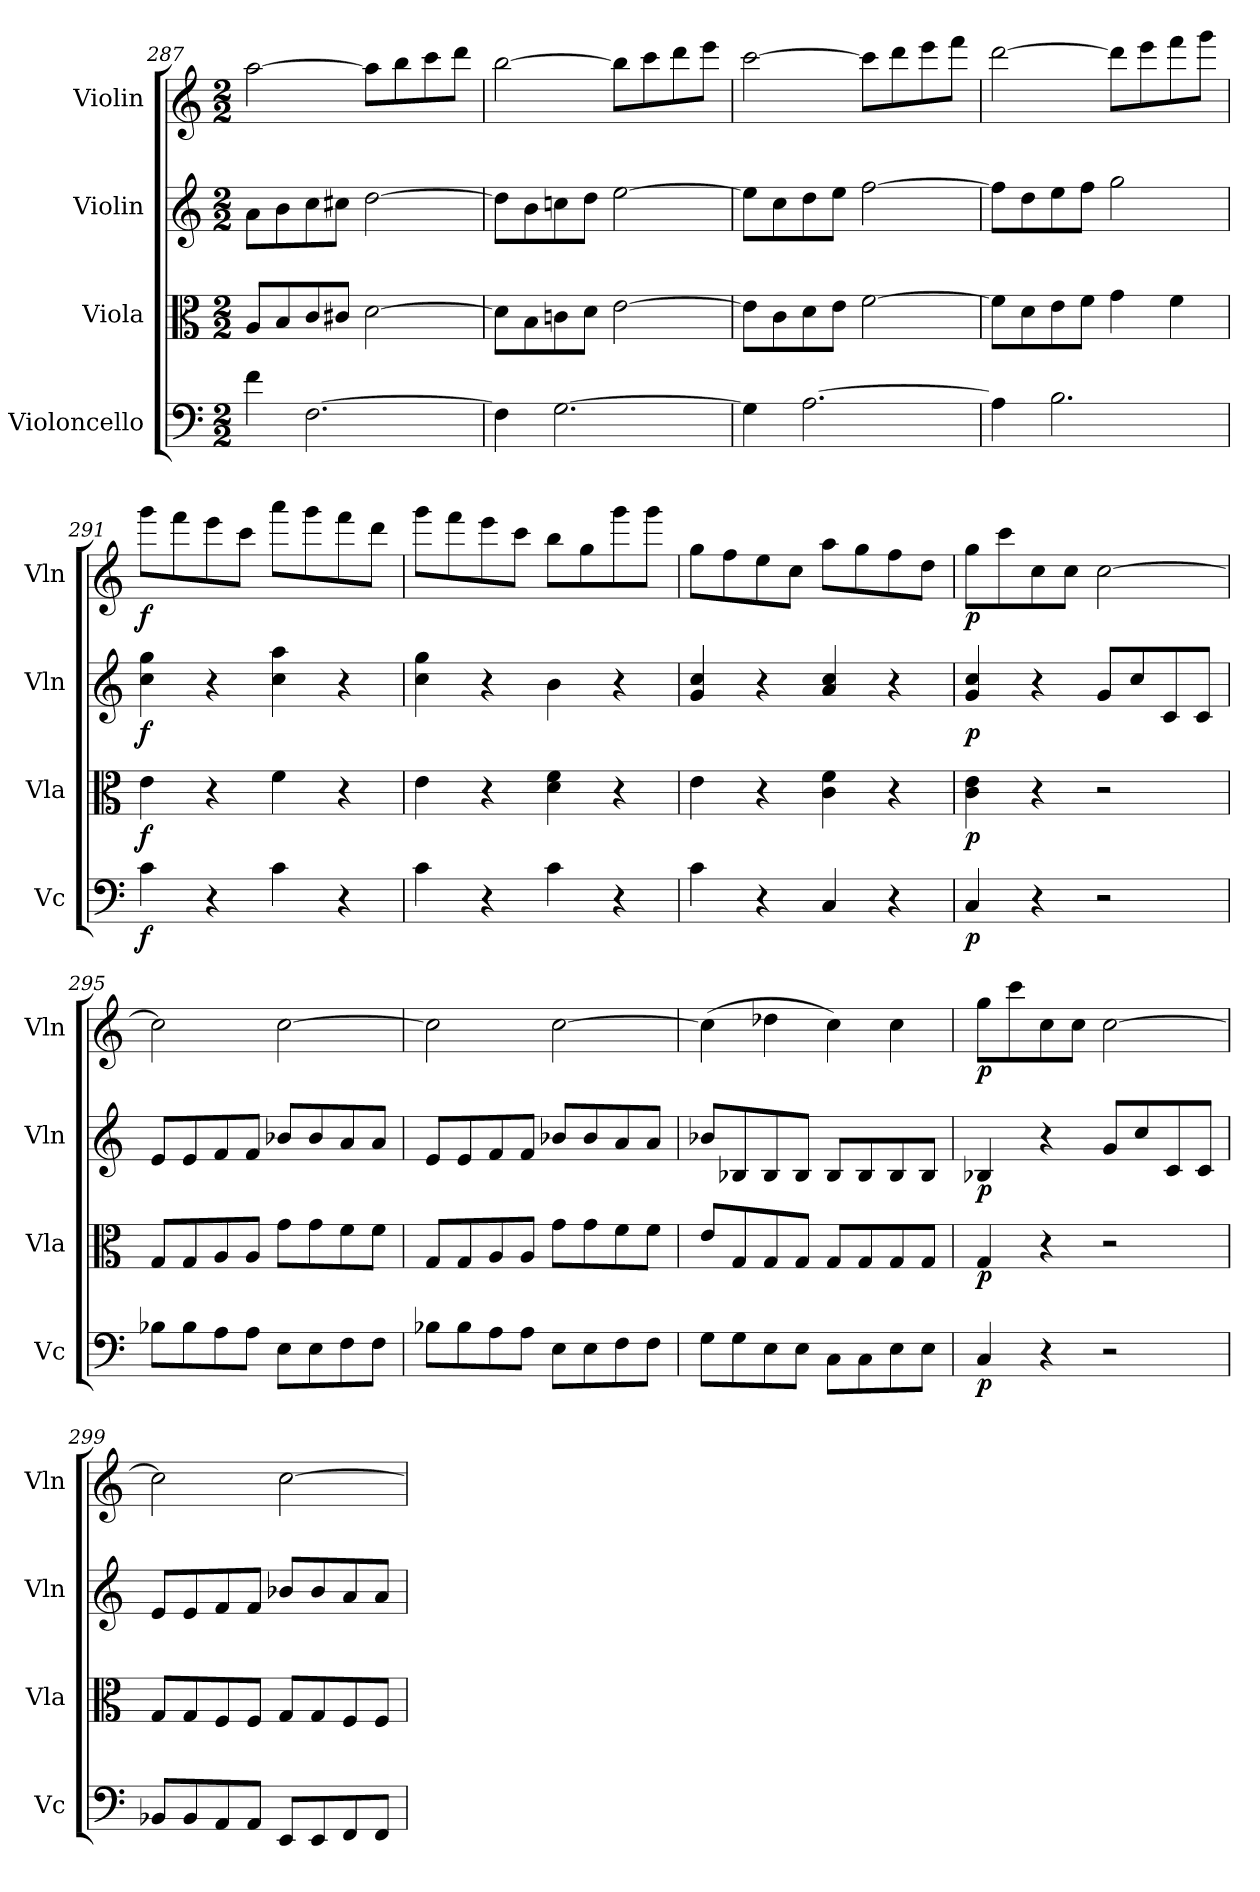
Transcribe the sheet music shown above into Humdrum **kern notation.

**kern	**dynam	**kern	**dynam	**kern	**dynam	**kern	**dynam
*part4	*part4	*part3	*part3	*part2	*part2	*part1	*part1
*staff4	*staff4	*staff3	*staff3	*staff2	*staff2	*staff1	*staff1
*I"Violoncello	*	*I"Viola	*	*I"Violin	*	*I"Violin	*
*I'Vc	*	*I'Vla	*	*I'Vln	*	*I'Vln	*
*clefF4	*	*clefC3	*	*clefG2	*	*clefG2	*
*k[]	*	*k[]	*	*k[]	*	*k[]	*
*C:	*	*C:	*	*C:	*	*C:	*
*M2/2	*	*M2/2	*	*M2/2	*	*M2/2	*
=287	=287	=287	=287	=287	=287	=287	=287
4f\	.	8A/L	.	8a\L	.	[2aa\	.
.	.	8B/	.	8b\	.	.	.
[2.F\	.	8c/	.	8cc\	.	.	.
.	.	8c#X/J	.	8cc#X\J	.	.	.
.	.	[2d\	.	[2dd\	.	8aa\L]	.
.	.	.	.	.	.	8bb\	.
.	.	.	.	.	.	8ccc\	.
.	.	.	.	.	.	8ddd\J	.
=288	=288	=288	=288	=288	=288	=288	=288
4F\]	.	8d\L]	.	8dd\L]	.	[2bb\	.
.	.	8B\	.	8b\	.	.	.
[2.G\	.	8cn\	.	8ccn\	.	.	.
.	.	8d\J	.	8dd\J	.	.	.
.	.	[2e\	.	[2ee\	.	8bb\L]	.
.	.	.	.	.	.	8ccc\	.
.	.	.	.	.	.	8ddd\	.
.	.	.	.	.	.	8eee\J	.
=289	=289	=289	=289	=289	=289	=289	=289
4G\]	.	8e\L]	.	8ee\L]	.	[2ccc\	.
.	.	8c\	.	8cc\	.	.	.
[2.A\	.	8d\	.	8dd\	.	.	.
.	.	8e\J	.	8ee\J	.	.	.
.	.	[2f\	.	[2ff\	.	8ccc\L]	.
.	.	.	.	.	.	8ddd\	.
.	.	.	.	.	.	8eee\	.
.	.	.	.	.	.	8fff\J	.
=290	=290	=290	=290	=290	=290	=290	=290
4A\]	.	8f\L]	.	8ff\L]	.	[2ddd\	.
.	.	8d\	.	8dd\	.	.	.
2.B\	.	8e\	.	8ee\	.	.	.
.	.	8f\J	.	8ff\J	.	.	.
.	.	4g\	.	2gg\	.	8ddd\L]	.
.	.	.	.	.	.	8eee\	.
.	.	4f\	.	.	.	8fff\	.
.	.	.	.	.	.	8ggg\J	.
=291	=291	=291	=291	=291	=291	=291	=291
4c\	f	4e\	f	4cc\ 4gg\	f	8ggg\L	f
.	.	.	.	.	.	8fff\	.
4r	.	4r	.	4r	.	8eee\	.
.	.	.	.	.	.	8ccc\J	.
4c\	.	4f\	.	4cc\ 4aa\	.	8aaa\L	.
.	.	.	.	.	.	8ggg\	.
4r	.	4r	.	4r	.	8fff\	.
.	.	.	.	.	.	8ddd\J	.
=292	=292	=292	=292	=292	=292	=292	=292
4c\	.	4e\	.	4cc\ 4gg\	.	8ggg\L	.
.	.	.	.	.	.	8fff\	.
4r	.	4r	.	4r	.	8eee\	.
.	.	.	.	.	.	8ccc\J	.
4c\	.	4d\ 4f\	.	4b\	.	8bb\L	.
.	.	.	.	.	.	8gg\	.
4r	.	4r	.	4r	.	8ggg\	.
.	.	.	.	.	.	8ggg\J	.
=293	=293	=293	=293	=293	=293	=293	=293
4c\	.	4e\	.	4g/ 4cc/	.	8gg\L	.
.	.	.	.	.	.	8ff\	.
4r	.	4r	.	4r	.	8ee\	.
.	.	.	.	.	.	8cc\J	.
4C/	.	4c\ 4f\	.	4a/ 4cc/	.	8aa\L	.
.	.	.	.	.	.	8gg\	.
4r	.	4r	.	4r	.	8ff\	.
.	.	.	.	.	.	8dd\J	.
=294	=294	=294	=294	=294	=294	=294	=294
4C/	p	4c\ 4e\	p	4g/ 4cc/	p	8gg\L	p
.	.	.	.	.	.	8ccc\	.
4r	.	4r	.	4r	.	8cc\	.
.	.	.	.	.	.	8cc\J	.
2r	.	2r	.	8g/L	.	[2cc\	.
.	.	.	.	8cc/	.	.	.
.	.	.	.	8c/	.	.	.
.	.	.	.	8c/J	.	.	.
=295	=295	=295	=295	=295	=295	=295	=295
8B-X\L	.	8G/L	.	8e/L	.	2cc\]	.
8B-\	.	8G/	.	8e/	.	.	.
8A\	.	8A/	.	8f/	.	.	.
8A\J	.	8A/J	.	8f/J	.	.	.
8E\L	.	8g\L	.	8b-X/L	.	[2cc\	.
8E\	.	8g\	.	8b-/	.	.	.
8F\	.	8f\	.	8a/	.	.	.
8F\J	.	8f\J	.	8a/J	.	.	.
=296	=296	=296	=296	=296	=296	=296	=296
8B-X\L	.	8G/L	.	8e/L	.	2cc\]	.
8B-\	.	8G/	.	8e/	.	.	.
8A\	.	8A/	.	8f/	.	.	.
8A\J	.	8A/J	.	8f/J	.	.	.
8E\L	.	8g\L	.	8b-X/L	.	[2cc\	.
8E\	.	8g\	.	8b-/	.	.	.
8F\	.	8f\	.	8a/	.	.	.
8F\J	.	8f\J	.	8a/J	.	.	.
=297	=297	=297	=297	=297	=297	=297	=297
8G\L	.	8e/L	.	8b-X/L	.	(4cc\]	.
8G\	.	8G/	.	8B-X/	.	.	.
8E\	.	8G/	.	8B-/	.	4dd-X\	.
8E\J	.	8G/J	.	8B-/J	.	.	.
8C\L	.	8G/L	.	8B-/L	.	4cc\)	.
8C\	.	8G/	.	8B-/	.	.	.
8E\	.	8G/	.	8B-/	.	4cc\	.
8E\J	.	8G/J	.	8B-/J	.	.	.
=298	=298	=298	=298	=298	=298	=298	=298
4C/	p	4G/	p	4B-X/	p	8gg\L	p
.	.	.	.	.	.	8ccc\	.
4r	.	4r	.	4r	.	8cc\	.
.	.	.	.	.	.	8cc\J	.
2r	.	2r	.	8g/L	.	[2cc\	.
.	.	.	.	8cc/	.	.	.
.	.	.	.	8c/	.	.	.
.	.	.	.	8c/J	.	.	.
=299	=299	=299	=299	=299	=299	=299	=299
8BB-X/L	.	8G/L	.	8e/L	.	2cc\]	.
8BB-/	.	8G/	.	8e/	.	.	.
8AA/	.	8F/	.	8f/	.	.	.
8AA/J	.	8F/J	.	8f/J	.	.	.
8EE/L	.	8G/L	.	8b-X/L	.	[2cc\	.
8EE/	.	8G/	.	8b-/	.	.	.
8FF/	.	8F/	.	8a/	.	.	.
8FF/J	.	8F/J	.	8a/J	.	.	.
=	=	=	=	=	=	=	=
*-	*-	*-	*-	*-	*-	*-	*-
